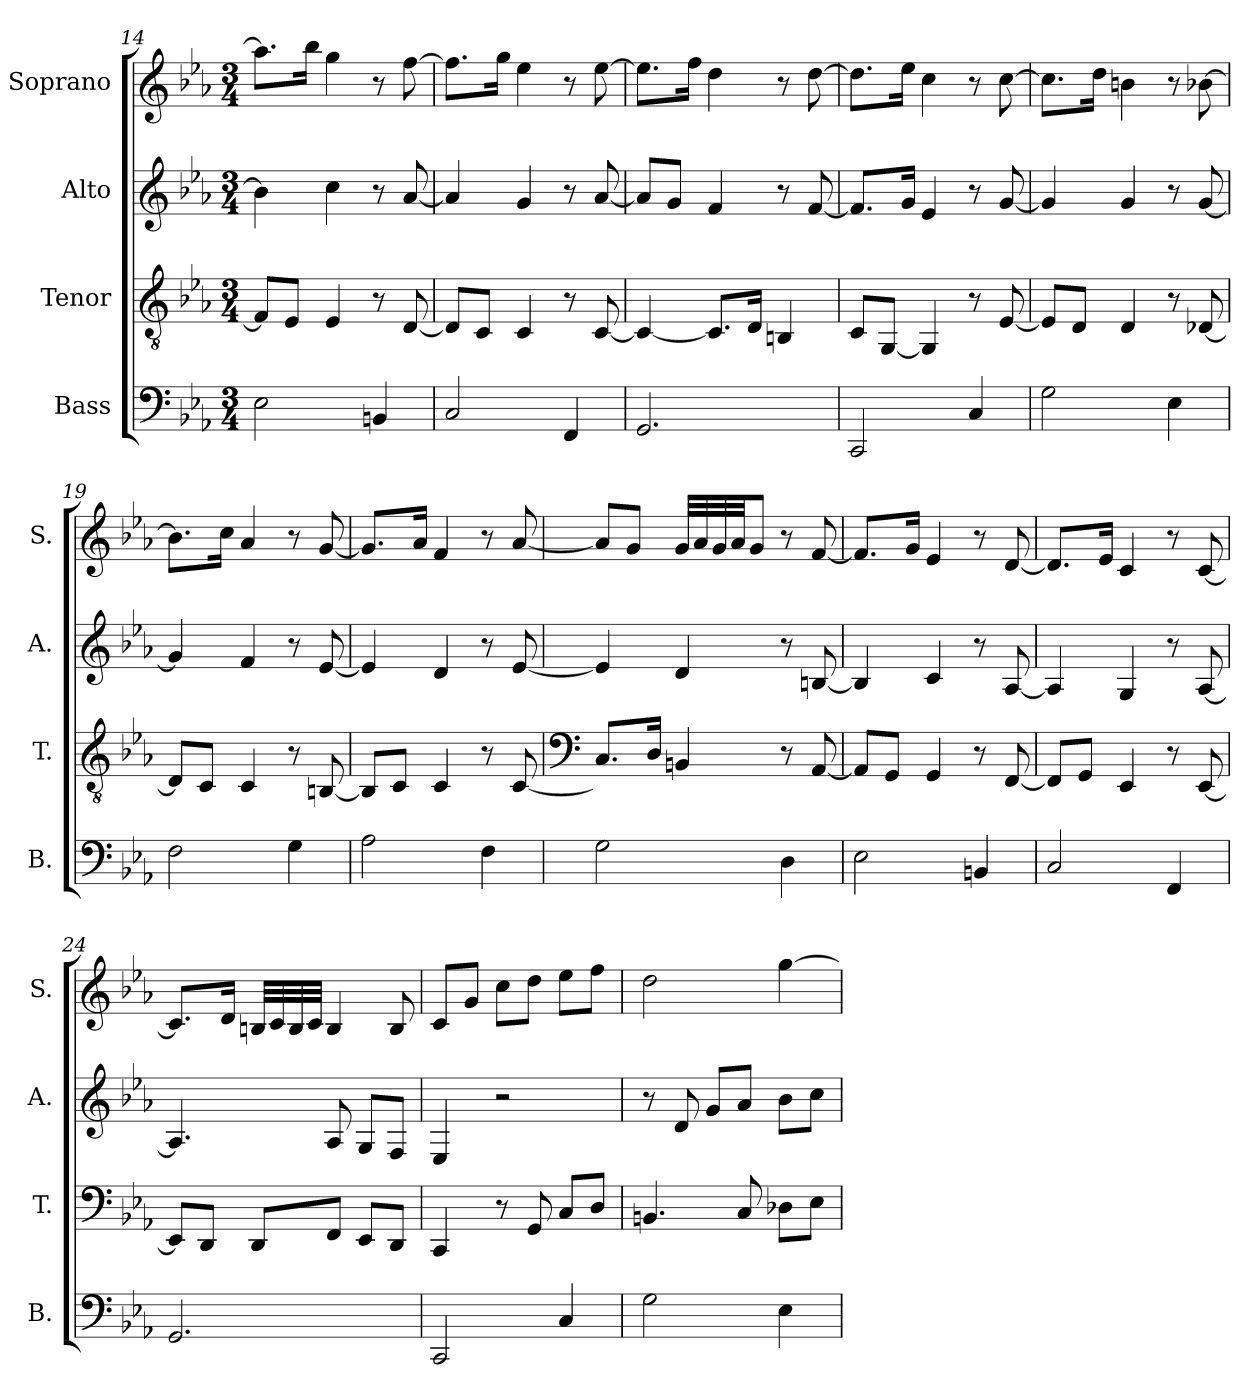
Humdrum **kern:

**kern	**kern	**kern	**kern
*part4	*part3	*part2	*part1
*staff4	*staff3	*staff2	*staff1
*I"Bass	*I"Tenor	*I"Alto	*I"Soprano
*I'B.	*I'T.	*I'A.	*I'S.
*clefF4	*clefGv2	*clefG2	*clefG2
*k[b-e-a-]	*k[b-e-a-]	*k[b-e-a-]	*k[b-e-a-]
*M3/4	*M3/4	*M3/4	*M3/4
=14	=14	=14	=14
2E-\	8F/L]	4b\]	8.aa-\L]
.	8E-/J	.	.
.	.	.	16bb-\Jk
.	4E-/	4cc\	4gg\
4BBn/	8r	8r	8r
.	[8D/	[8a-/	[8ff\
=15	=15	=15	=15
2C/	8D/L]	4a-/]	8.ff\L]
.	8C/J	.	.
.	.	.	16gg\Jk
.	4C/	4g/	4ee-\
4FF/	8r	8r	8r
.	[8C/	[8a-/	[8ee-\
!!LO:LB:g=z
=16	=16	=16	=16
2.GG/	4C/_	8a-/L]	8.ee-\L]
.	.	8g/J	.
.	.	.	16ff\Jk
.	8.C/L]	4f/	4dd\
.	16D/Jk	.	.
.	4BBn/	8r	8r
.	.	[8f/	[8dd\
=17	=17	=17	=17
2CC/	8C/L	8.f/L]	8.dd\L]
.	[8GG/J	.	.
.	.	16g/Jk	16ee-\Jk
.	4GG/]	4e-/	4cc\
4C/	8r	8r	8r
.	[8E-/	[8g/	[8cc\
=18	=18	=18	=18
2G\	8E-/L]	4g/]	8.cc\L]
.	8D/J	.	.
.	.	.	16dd\Jk
.	4D/	4g/	4bn\
4E-\	8r	8r	8r
.	[8D-X/	[8g/	[8b-X\
=19	=19	=19	=19
2F\	8D-/L]	4g/]	8.b-\L]
.	8C/J	.	.
.	.	.	16cc\Jk
.	4C/	4f/	4a-/
4G\	8r	8r	8r
.	[8BBn/	[8e-/	[8g/
=20	=20	=20	=20
2A-\	8BB/L]	4e-/]	8.g/L]
.	8C/J	.	.
.	.	.	16a-/Jk
.	4C/	4d/	4f/
4F\	8r	8r	8r
.	[8C/	[8e-/	[8a-/
!!LO:PB:g=z
=21	=21	=21	=21
*	*clefF4	*	*
2G\	8.C/L]	4e-/]	8a-/L]
.	.	.	8g/J
.	16D/Jk	.	.
.	4BBn/	4d/	32g/LLL
.	.	.	32a-/
.	.	.	32g/
.	.	.	32a-/JJ
.	.	.	8g/J
4D\	8r	8r	8r
.	[8AA-/	[8Bn/	[8f/
=22	=22	=22	=22
2E-\	8AA-/L]	4B/]	8.f/L]
.	8GG/J	.	.
.	.	.	16g/Jk
.	4GG/	4c/	4e-/
4BBn/	8r	8r	8r
.	[8FF/	[8A-/	[8d/
=23	=23	=23	=23
2C/	8FF/L]	4A-/]	8.d/L]
.	8GG/J	.	.
.	.	.	16e-/Jk
.	4EE-/	4G/	4c/
4FF/	8r	8r	8r
.	[8EE-/	[8A-/	[8c/
=24	=24	=24	=24
2.GG/	8EE-/L]	4.A-/]	8.c/L]
.	8DD/J	.	.
.	.	.	16d/Jk
.	8DD/L	.	32Bn/LLL
.	.	.	32c/
.	.	.	32B/
.	.	.	32c/JJJ
.	8FF/J	8A-/	4B/
.	8EE-/L	8G/L	.
.	8DD/J	8F/J	8B/
!!LO:LB:g=z
=25	=25	=25	=25
2CC/	4CC/	4E-/	8c/L
.	.	.	8g/J
.	8r	2r	8cc\L
.	8GG/	.	8dd\J
4C/	8C/L	.	8ee-\L
.	8D/J	.	8ff\J
=26	=26	=26	=26
2G\	4.BBn/	8r	2dd\
.	.	8d/	.
.	.	8g/L	.
.	8C/	8a-/J	.
4E-\	8D-X\L	8b-\L	[4gg\
.	8E-\J	8cc\J	.
=	=	=	=
*-	*-	*-	*-
